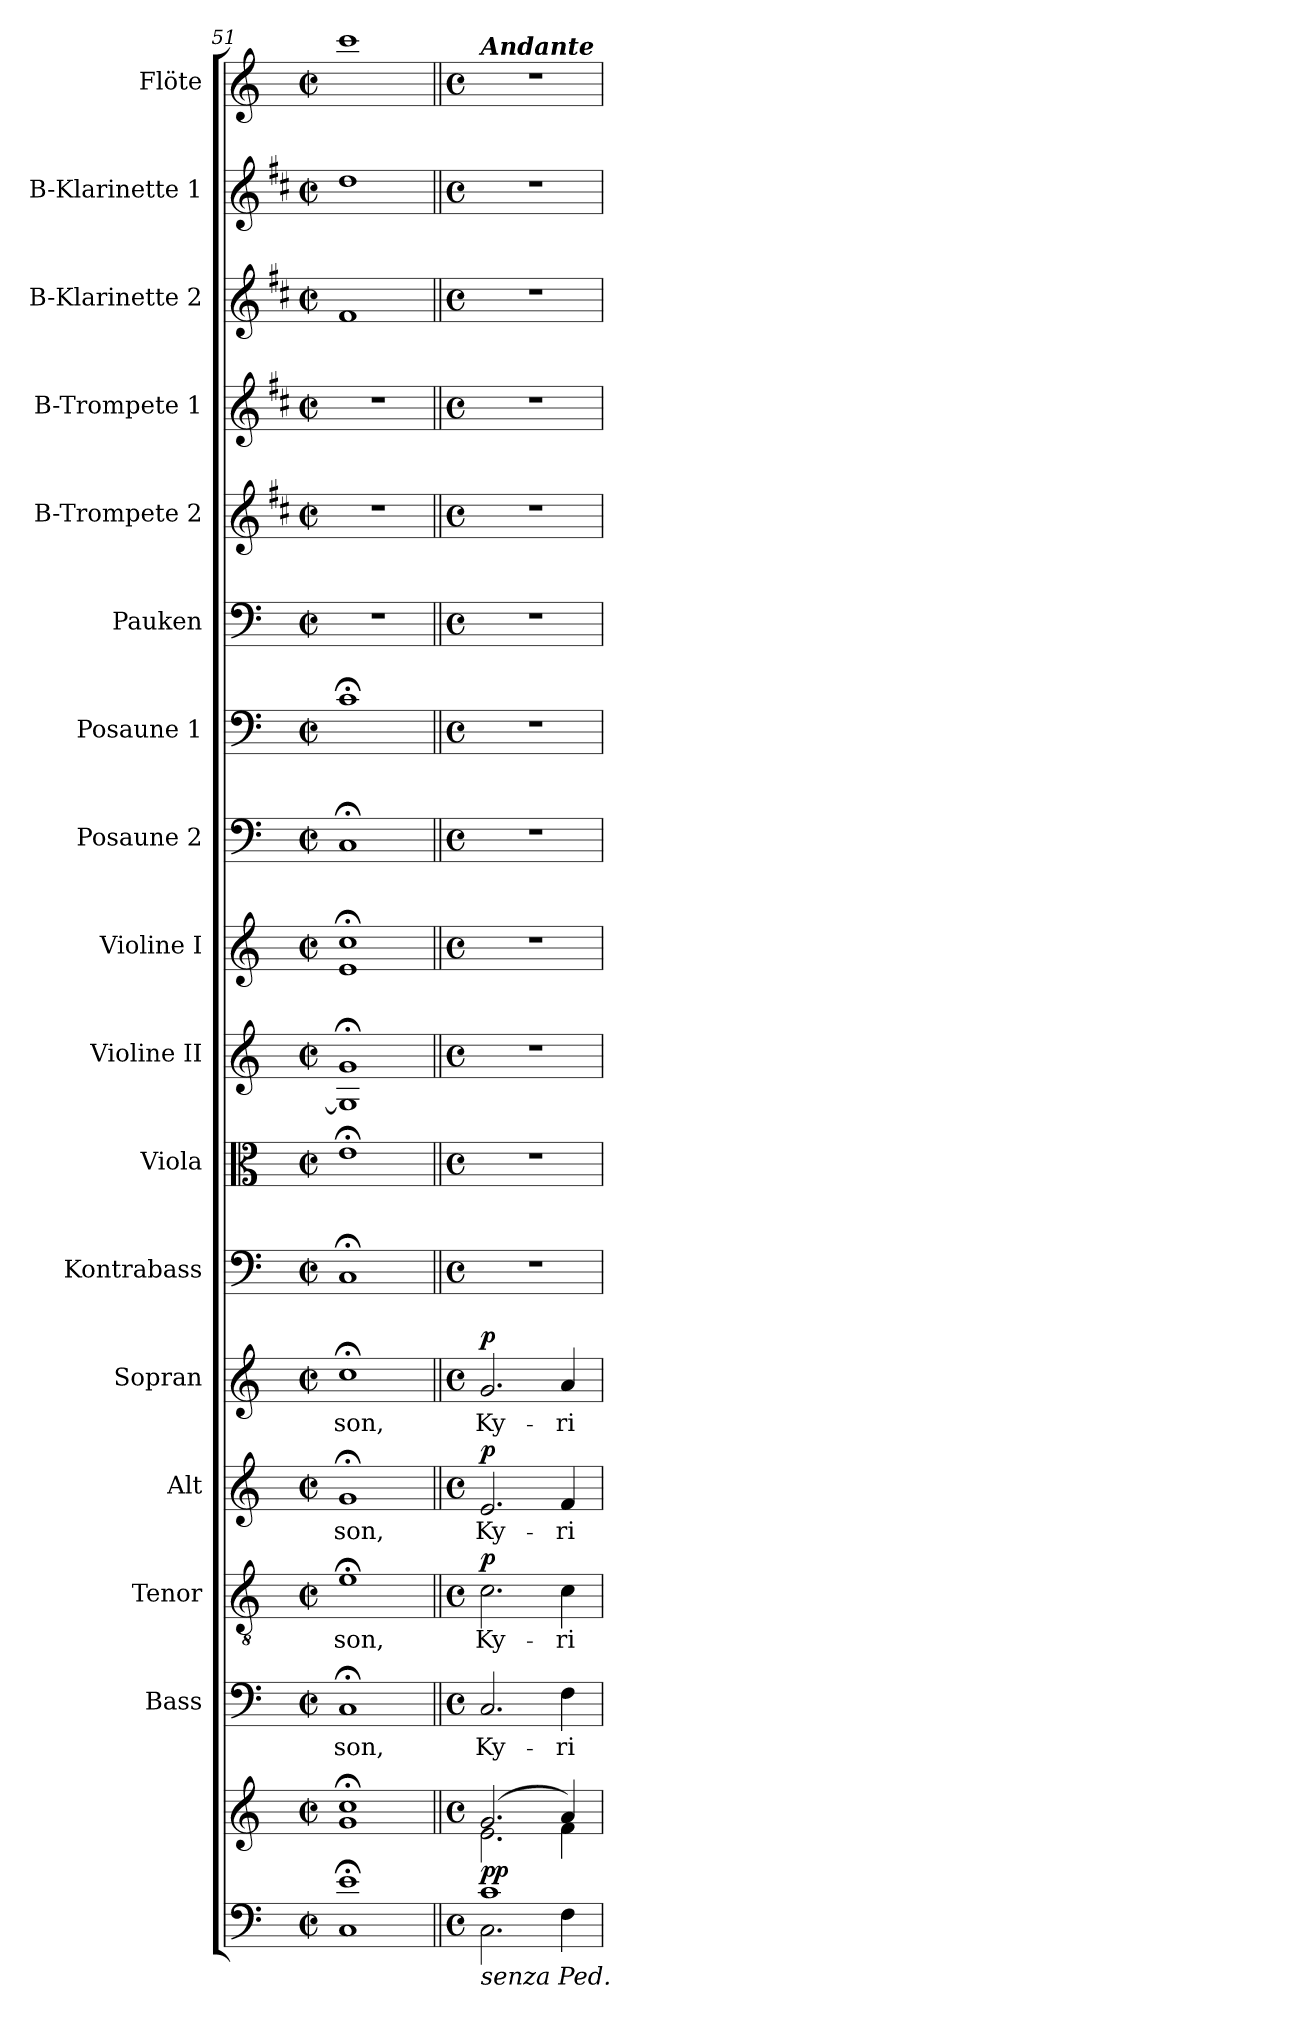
**kern	**kern	**dynam	**kern	**text	**kern	**text	**dynam	**kern	**text	**dynam	**kern	**text	**dynam	**kern	**kern	**kern	**kern	**kern	**kern	**kern	**kern	**kern	**kern	**kern	**kern
*part17	*part17	*part17	*part16	*part16	*part15	*part15	*part15	*part14	*part14	*part14	*part13	*part13	*part13	*part12	*part11	*part10	*part9	*part8	*part7	*part6	*part5	*part4	*part3	*part2	*part1
*staff18	*staff17	*staff17/18	*staff16	*staff16	*staff15	*staff15	*staff15	*staff14	*staff14	*staff14	*staff13	*staff13	*staff13	*staff12	*staff11	*staff10	*staff9	*staff8	*staff7	*staff6	*staff5	*staff4	*staff3	*staff2	*staff1
*	*	*	*I"Bass	*	*I"Tenor	*	*	*I"Alt	*	*	*I"Sopran	*	*	*I"Kontrabass	*I"Viola	*I"Violine II	*I"Violine I	*I"Posaune 2	*I"Posaune 1	*I"Pauken	*I"B-Trompete 2	*I"B-Trompete 1	*I"B-Klarinette 2	*I"B-Klarinette 1	*I"Flöte
*	*	*	*I'B.	*	*I'T.	*	*	*I'A.	*	*	*I'S.	*	*	*I'Kb.	*I'Vla.	*I'Vl. II	*I'Vl. I	*I'Pos. 2	*I'Pos. 1	*I'Pk.	*I'B Trp. 2	*I'B Trp. 1	*I'B Kl. 2	*I'B Kl. 1	*I'Fl.
*clefF4	*clefG2	*	*clefF4	*	*clefGv2	*	*	*clefG2	*	*	*clefG2	*	*	*clefF4	*clefC3	*clefG2	*clefG2	*clefF4	*clefF4	*clefF4	*clefG2	*clefG2	*clefG2	*clefG2	*clefG2
*	*	*	*	*	*	*	*	*	*	*	*	*	*	*ITrd7c12	*	*	*	*	*	*	*ITrd1c2	*ITrd1c2	*ITrd1c2	*ITrd1c2	*
*k[]	*k[]	*	*k[]	*	*k[]	*	*	*k[]	*	*	*k[]	*	*	*k[]	*k[]	*k[]	*k[]	*k[]	*k[]	*k[]	*k[]	*k[]	*k[]	*k[]	*k[]
*C:	*C:	*	*C:	*	*C:	*	*	*C:	*	*	*C:	*	*	*C:	*C:	*C:	*C:	*C:	*C:	*C:	*C:	*C:	*C:	*C:	*C:
*M2/2	*M2/2	*	*M2/2	*	*M2/2	*	*	*M2/2	*	*	*M2/2	*	*	*M2/2	*M2/2	*M2/2	*M2/2	*M2/2	*M2/2	*M2/2	*M2/2	*M2/2	*M2/2	*M2/2	*M2/2
*met(c|)	*met(c|)	*	*met(c|)	*	*met(c|)	*	*	*met(c|)	*	*	*met(c|)	*	*	*met(c|)	*met(c|)	*met(c|)	*met(c|)	*met(c|)	*met(c|)	*met(c|)	*met(c|)	*met(c|)	*met(c|)	*met(c|)	*met(c|)
=51	=51	=51	=51	=51	=51	=51	=51	=51	=51	=51	=51	=51	=51	=51	=51	=51	=51	=51	=51	=51	=51	=51	=51	=51	=51
*^	*^	*	*	*	*	*	*	*	*	*	*	*	*	*	*	*	*	*	*	*	*	*	*	*	*
!	!	!	!	!	!	!LO:LY:b	!	!LO:LY:b	!	!	!LO:LY:b	!	!	!LO:LY:b	!	!	!	!	!	!	!	!	!	!	!	!	!
1e;	1C	1cc;<	1g	.	1C;<	-son,	1e;<	-son,	.	1g;<	-son,	.	1cc;<	-son,	.	1CC;<	1e;<	1G];< 1g;<	1e;< 1cc;<	1C;<	1c;<	1r	1r	1r	1e	1cc	1ccc
=52||	=52||	=52||	=52||	=52||	=52||	=52||	=52||	=52||	=52||	=52||	=52||	=52||	=52||	=52||	=52||	=52||	=52||	=52||	=52||	=52||	=52||	=52||	=52||	=52||	=52||	=52||	=52||
*M4/4	*	*M4/4	*	*	*M4/4	*	*M4/4	*	*	*M4/4	*	*	*M4/4	*	*	*M4/4	*M4/4	*M4/4	*M4/4	*M4/4	*M4/4	*M4/4	*M4/4	*M4/4	*M4/4	*M4/4	*M4/4
*met(c)	*	*met(c)	*	*	*met(c)	*	*met(c)	*	*	*met(c)	*	*	*met(c)	*	*	*met(c)	*met(c)	*met(c)	*met(c)	*met(c)	*met(c)	*met(c)	*met(c)	*met(c)	*met(c)	*met(c)	*met(c)
!	!	!	!	!	!	!	!	!	!	!	!	!	!	!	!	!	!	!	!	!	!	!	!	!	!	!	!LO:TX:a:Bi:t=Andante
!LO:TX:b:i:t=senza Ped.	!	!	!	!	!	!	!	!	!	!	!	!	!	!	!	!	!	!	!	!	!	!	!	!	!	!	!
!	!	!	!	!LO:DY:b	!	!LO:LY:b	!	!LO:LY:b	!LO:DY:a	!	!LO:LY:b	!LO:DY:a	!	!LO:LY:b	!LO:DY:a	!	!	!	!	!	!	!	!	!	!	!	!
1c	2.C\	(2.g/	2.e\	pp	2.C/	Ky-	2.c\	Ky-	p	2.e/	Ky-	p	2.g/	Ky-	p	1r	1r	1r	1r	1r	1r	1r	1r	1r	1r	1r	1r
!	!	!	!	!	!	!LO:LY:b	!	!LO:LY:b	!	!	!LO:LY:b	!	!	!LO:LY:b	!	!	!	!	!	!	!	!	!	!	!	!	!
.	4F\	4a/)	4f\	.	4F\	-ri-	4c\	-ri-	.	4f/	-ri-	.	4a/	-ri-	.	.	.	.	.	.	.	.	.	.	.	.	.
*v	*v	*	*	*	*	*	*	*	*	*	*	*	*	*	*	*	*	*	*	*	*	*	*	*	*	*	*
*	*v	*v	*	*	*	*	*	*	*	*	*	*	*	*	*	*	*	*	*	*	*	*	*	*	*	*
=	=	=	=	=	=	=	=	=	=	=	=	=	=	=	=	=	=	=	=	=	=	=	=	=	=
*-	*-	*-	*-	*-	*-	*-	*-	*-	*-	*-	*-	*-	*-	*-	*-	*-	*-	*-	*-	*-	*-	*-	*-	*-	*-
